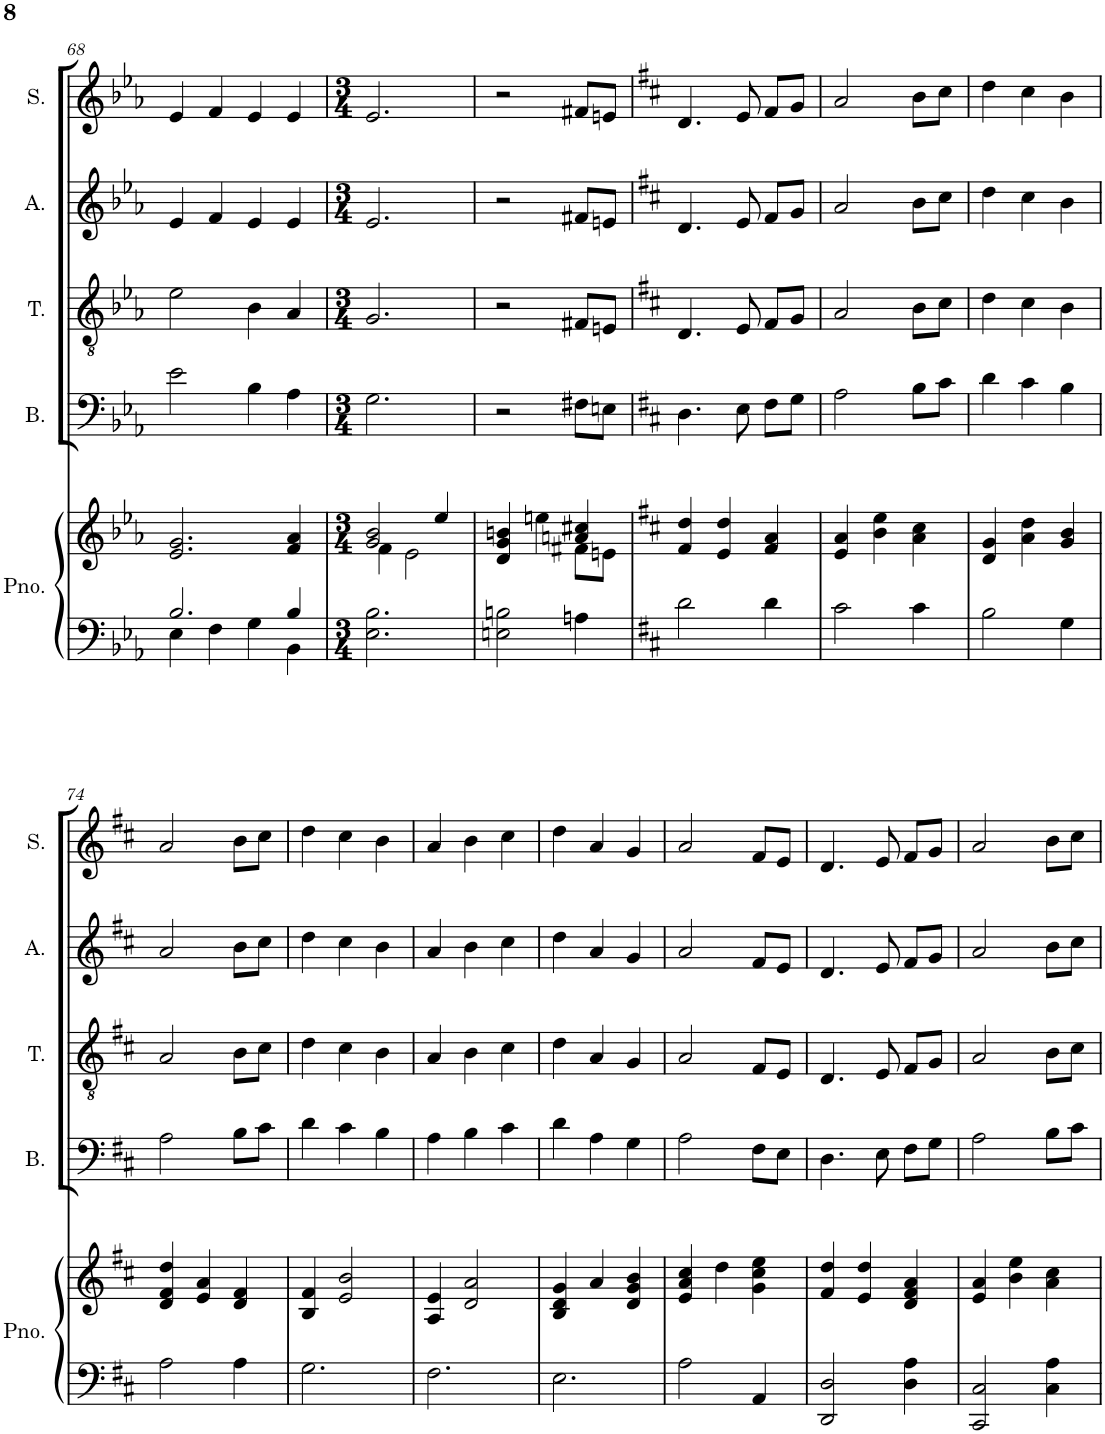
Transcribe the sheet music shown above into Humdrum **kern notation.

**kern	**kern	**kern	**kern	**kern	**kern
*part5	*part5	*part4	*part3	*part2	*part1
*staff6	*staff5	*staff4	*staff3	*staff2	*staff1
*I"Piano	*	*I"Bass	*I"Tenor	*I"Alto	*I"Soprano
*I'Pno.	*	*I'B.	*I'T.	*I'A.	*I'S.
!!LO:PB:g=z
*clefF4	*clefG2	*clefF4	*clefGv2	*clefG2	*clefG2
*k[b-e-a-]	*k[b-e-a-]	*k[b-e-a-]	*k[b-e-a-]	*k[b-e-a-]	*k[b-e-a-]
*M4/4	*M4/4	*M4/4	*M4/4	*M4/4	*M4/4
=68	=68	=68	=68	=68	=68
*^	*	*	*	*	*
2.B-/	4E-\	2.e-/ 2.g/	2e-\	2e-\	4e-/	4e-/
.	4F\	.	.	.	4f/	4f/
.	4G\	.	4B-\	4B-\	4e-/	4e-/
4B-/	4BB-\	4f/ 4a-/	4A-\	4A-/	4e-/	4e-/
*v	*v	*	*	*	*	*
=69	=69	=69	=69	=69	=69
*M3/4	*M3/4	*M3/4	*M3/4	*M3/4	*M3/4
*	*^	*	*	*	*
2.E-\ 2.B-\	2g/ 2b-/	4f\	2.G\	2.G/	2.e-/	2.e-/
.	.	2e-\	.	.	.	.
.	4ee-/	.	.	.	.	.
=70	=70	=70	=70	=70	=70	=70
2En\ 2Bn\	4d/ 4g/ 4bn/	2ryy	2r	2r	2r	2r
.	4een\	.	.	.	.	.
4An\	4an/ 4cc#X/	8f#X\L	8F#X\L	8F#X/L	8f#X/L	8f#X/L
.	.	8en\J	8En\J	8En/J	8en/J	8en/J
*	*v	*v	*	*	*	*
=71	=71	=71	=71	=71	=71
*k[f#c#]	*k[f#c#]	*k[f#c#]	*k[f#c#]	*k[f#c#]	*k[f#c#]
2d\	4f#/ 4dd/	4.D\	4.D/	4.d/	4.d/
.	4e/ 4dd/	.	.	.	.
.	.	8E\	8E/	8e/	8e/
4d\	4f#/ 4a/	8F#\L	8F#/L	8f#/L	8f#/L
.	.	8G\J	8G/J	8g/J	8g/J
=72	=72	=72	=72	=72	=72
2c#\	4e/ 4a/	2A\	2A/	2a/	2a/
.	4b\ 4ee\	.	.	.	.
4c#\	4a\ 4cc#\	8B\L	8B\L	8b\L	8b\L
.	.	8c#\J	8c#\J	8cc#\J	8cc#\J
=73	=73	=73	=73	=73	=73
2B\	4d/ 4g/	4d\	4d\	4dd\	4dd\
.	4a\ 4dd\	4c#\	4c#\	4cc#\	4cc#\
4G\	4g/ 4b/	4B\	4B\	4b\	4b\
!!LO:LB:g=z
=74	=74	=74	=74	=74	=74
2A\	4d/ 4f#/ 4dd/	2A\	2A/	2a/	2a/
.	4e/ 4a/	.	.	.	.
4A\	4d/ 4f#/	8B\L	8B\L	8b\L	8b\L
.	.	8c#\J	8c#\J	8cc#\J	8cc#\J
=75	=75	=75	=75	=75	=75
2.G\	4B/ 4f#/	4d\	4d\	4dd\	4dd\
.	2e/ 2b/	4c#\	4c#\	4cc#\	4cc#\
.	.	4B\	4B\	4b\	4b\
=76	=76	=76	=76	=76	=76
2.F#\	4A/ 4e/	4A\	4A/	4a/	4a/
.	2d/ 2a/	4B\	4B\	4b\	4b\
.	.	4c#\	4c#\	4cc#\	4cc#\
=77	=77	=77	=77	=77	=77
2.E\	4B/ 4d/ 4g/	4d\	4d\	4dd\	4dd\
.	4a/	4A\	4A/	4a/	4a/
.	4d/ 4g/ 4b/	4G\	4G/	4g/	4g/
=78	=78	=78	=78	=78	=78
2A\	4e/ 4a/ 4cc#/	2A\	2A/	2a/	2a/
.	4dd\	.	.	.	.
4AA/	4g\ 4cc#\ 4ee\	8F#\L	8F#/L	8f#/L	8f#/L
.	.	8E\J	8E/J	8e/J	8e/J
=79	=79	=79	=79	=79	=79
2DD/ 2D/	4f#/ 4dd/	4.D\	4.D/	4.d/	4.d/
.	4e/ 4dd/	.	.	.	.
.	.	8E\	8E/	8e/	8e/
4D\ 4A\	4d/ 4f#/ 4a/	8F#\L	8F#/L	8f#/L	8f#/L
.	.	8G\J	8G/J	8g/J	8g/J
=80	=80	=80	=80	=80	=80
2CC#/ 2C#/	4e/ 4a/	2A\	2A/	2a/	2a/
.	4b\ 4ee\	.	.	.	.
4C#\ 4A\	4a\ 4cc#\	8B\L	8B\L	8b\L	8b\L
.	.	8c#\J	8c#\J	8cc#\J	8cc#\J
=	=	=	=	=	=
*-	*-	*-	*-	*-	*-
